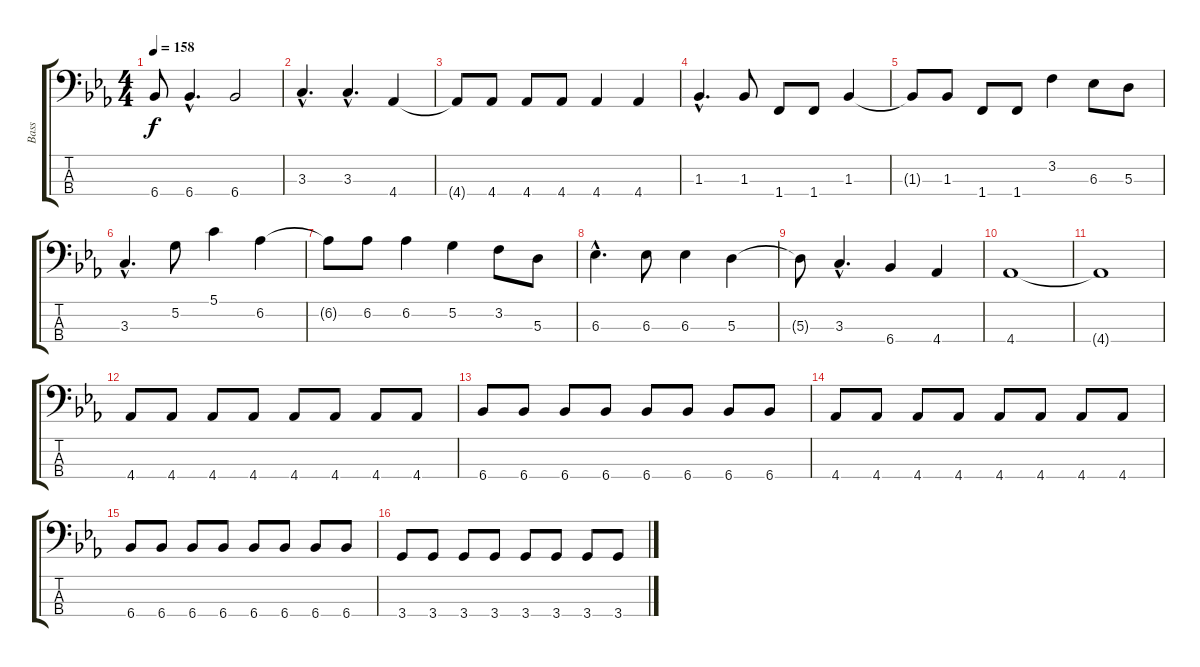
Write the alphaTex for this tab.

\track ("Bass" "Bass") {instrument electricbassfinger}
\staff {score tabs}
\tuning (G2 D2 A1 E1) {hide}
\ts (4 4)
\tempo 158
\clef f4
\ks eb
6.4{t}.8{dy f} 6.4{hac}.4{d} 6.4.2 |
3.3{hac}.4{d} 3.3{hac}.4{d} 4.4.4 |
4.4{t}.8 4.4.8 4.4.8 4.4.8 4.4.4 4.4.4 |
1.3{hac}.4{d} 1.3.8 1.4.8 1.4.8 1.3.4 |
1.3{t}.8 1.3.8 1.4.8 1.4.8 3.2.4 6.3.8 5.3.8 |
3.3{hac}.4{d} 5.2.8 5.1.4 6.2.4 |
6.2{t}.8 6.2.8 6.2.4 5.2.4 3.2.8 5.3.8 |
6.3{hac}.4{d} 6.3.8 6.3.4 5.3.4 |
5.3{t}.8 3.3{hac}.4{d} 6.4.4 4.4.4 |
4.4.1 |
4.4{t}.1 |
4.4.8 4.4.8 4.4.8 4.4.8 4.4.8 4.4.8 4.4.8 4.4.8 |
6.4.8 6.4.8 6.4.8 6.4.8 6.4.8 6.4.8 6.4.8 6.4.8 |
4.4.8 4.4.8 4.4.8 4.4.8 4.4.8 4.4.8 4.4.8 4.4.8 |
6.4.8 6.4.8 6.4.8 6.4.8 6.4.8 6.4.8 6.4.8 6.4.8 |
3.4.8 3.4.8 3.4.8 3.4.8 3.4.8 3.4.8 3.4.8 3.4.8
